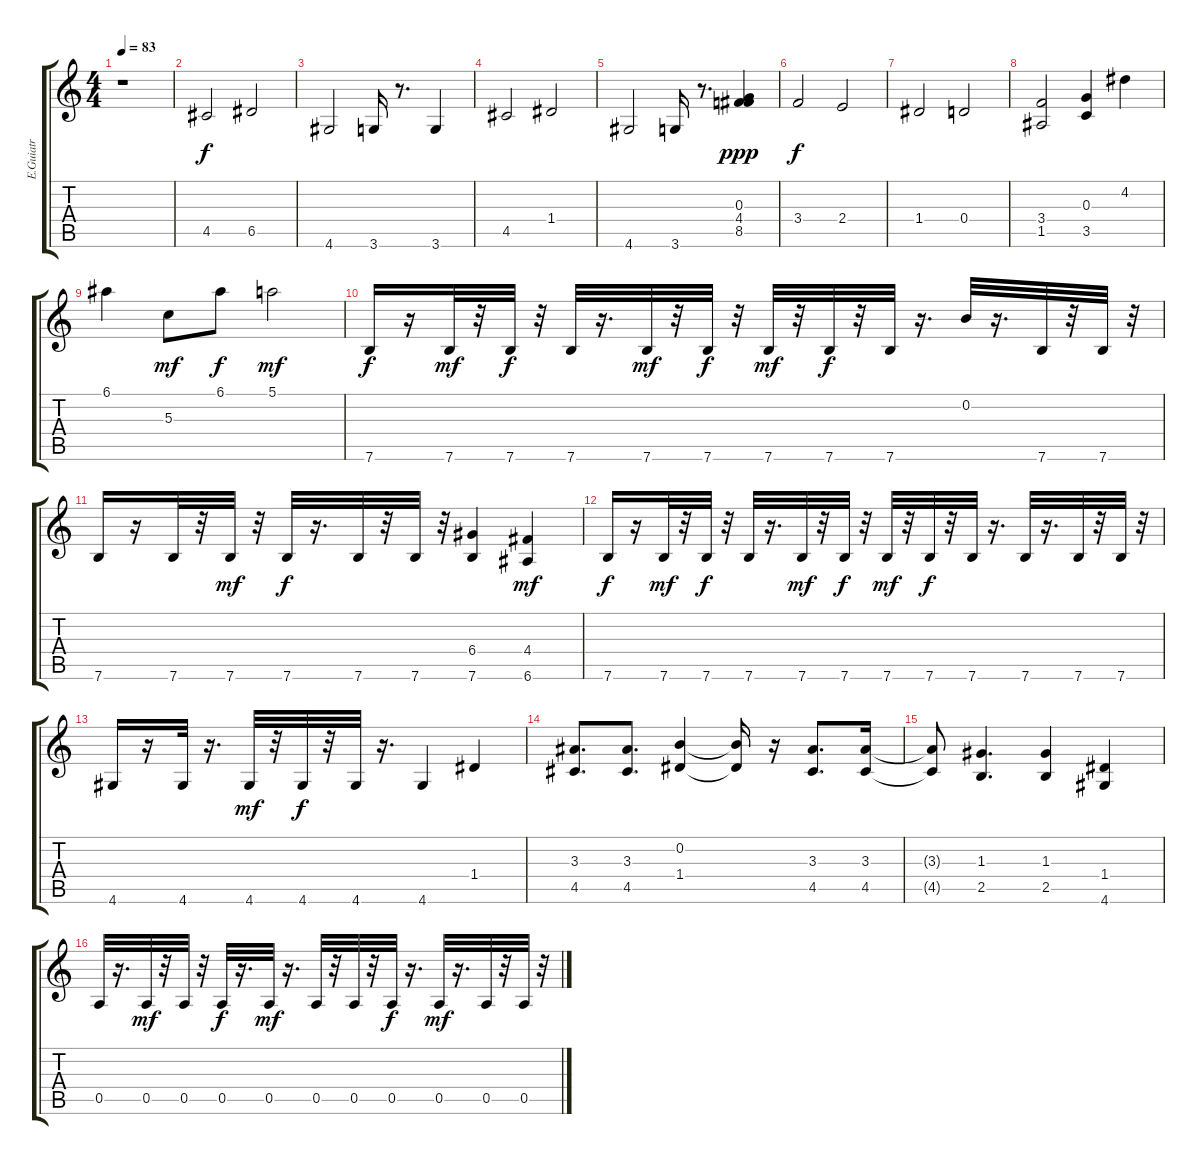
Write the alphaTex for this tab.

\track ("E.Guiatr" "E.Guiatr") {instrument distortionguitar}
\staff {score tabs}
\tuning (E4 B3 G3 D3 A2 E2) {hide}
\ts (4 4)
\tempo 83
\clef g2
\ks c
r.1{dy mp} |
4.5.2{dy f} 6.5.2 |
4.6.2 3.6.16 r.8{d} 3.6.4 |
4.5.2 1.4.2 |
4.6.2 3.6.16 r.8{d} (0.3 4.4 8.5).4{dy ppp} |
3.4.2{dy f} 2.4.2 |
1.4.2 0.4.2 |
(3.4 1.5).2 (0.3 3.5).4 4.2.4 |
6.1.4 5.3.8{dy mf} 6.1.8{dy f} 5.1.2{dy mf} |
7.6.16{dy f} r.16 7.6.32{dy mf} r.32 7.6.32{dy f} r.32 7.6.32 r.16{d} 7.6.32{dy mf} r.32 7.6.32{dy f} r.32 7.6.32{dy mf} r.32 7.6.32{dy f} r.32 7.6.32 r.16{d} 0.2.32 r.16{d} 7.6.32 r.32 7.6.32 r.32 |
7.6.16 r.16 7.6.32 r.32 7.6.32{dy mf} r.32 7.6.32{dy f} r.16{d} 7.6.32 r.32 7.6.32 r.32 (6.4 7.6).4 (4.4 6.6).4{dy mf} |
7.6.16{dy f} r.16 7.6.32{dy mf} r.32 7.6.32{dy f} r.32 7.6.32 r.16{d} 7.6.32{dy mf} r.32 7.6.32{dy f} r.32 7.6.32{dy mf} r.32 7.6.32{dy f} r.32 7.6.32 r.16{d} 7.6.32 r.16{d} 7.6.32 r.32 7.6.32 r.32 |
4.6.16 r.16 4.6.32 r.16{d} 4.6.32{dy mf} r.32 4.6.32{dy f} r.32 4.6.32 r.16{d} 4.6.4 1.4.4 |
(3.3 4.5).8{d} (3.3 4.5).8{d} (0.2 1.4).4 (0.2{t} 1.4{t}).16 r.16 (3.3 4.5).8{d} (3.3 4.5).16 |
(3.3{t} 4.5{t}).8 (1.3 2.5).4{d} (1.3 2.5).4 (1.4 4.6).4 |
0.5.32 r.16{d} 0.5.32{dy mf} r.32 0.5.32 r.32 0.5.32{dy f} r.16{d} 0.5.32{dy mf} r.16{d} 0.5.32 r.32 0.5.32 r.32 0.5.32{dy f} r.16{d} 0.5.32{dy mf} r.16{d} 0.5.32 r.32 0.5.32 r.32
